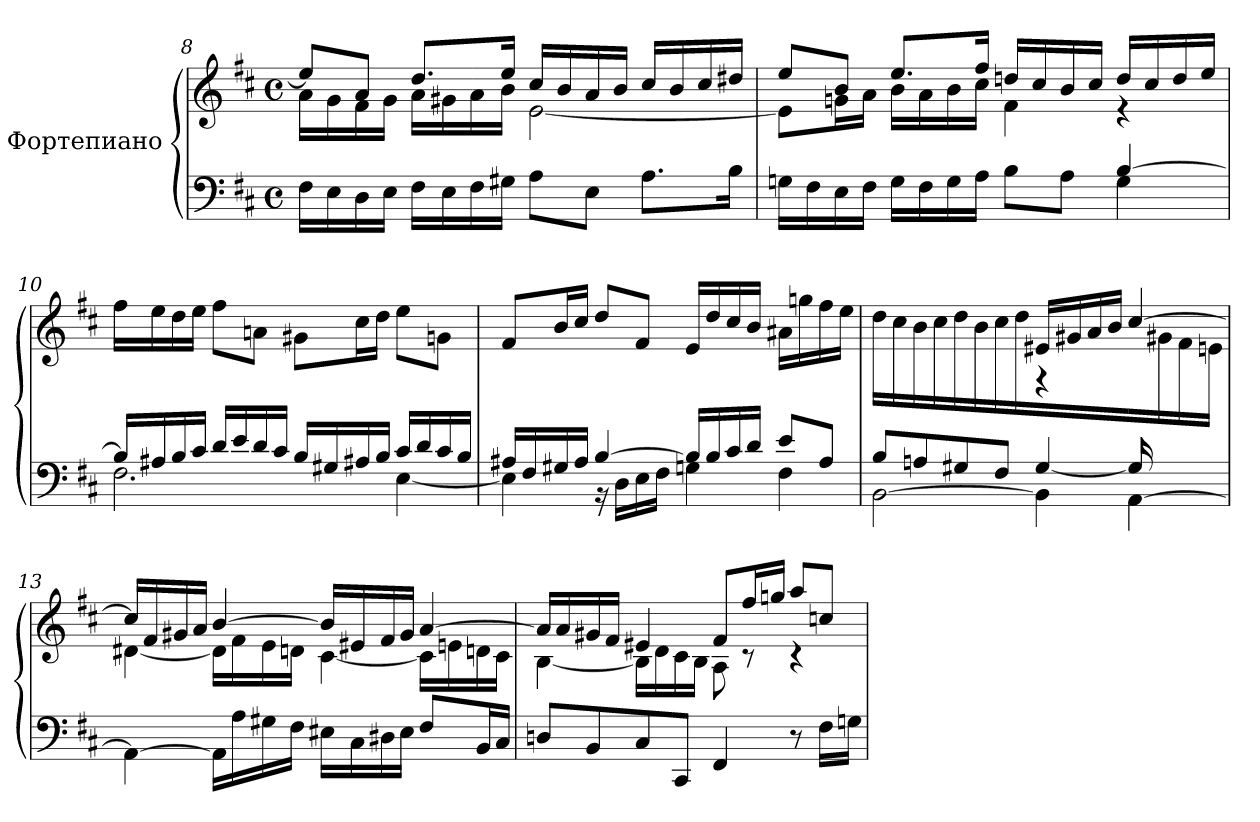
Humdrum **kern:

**kern	**kern
*part1	*part1
*staff2	*staff1
*I"Фортепиано	*
!!LO:LB:g=z
*clefF4	*clefG2
*k[f#c#]	*k[f#c#]
*M4/4	*M4/4
*met(c)	*met(c)
=8	=8
*	*^
16F#<\LL	8ee/L]	16a\LL
16E\	.	16g>\
16D\	8a/J	16f#>\
16E\JJ	.	16g>\JJ
16F#\LL	8.dd/L	16a>\LL
16E\	.	16g#X\
16F#\	.	16a>\
16G#X\JJ	16ee/Jk	16b>\JJ
8A\L	16cc#/LL	[2e>\
.	16b/	.
8E<\J	16a/	.
.	16b/JJ	.
8.A<\L	16cc#/LL	.
.	16b/	.
.	16cc#/	.
16B<\Jk	16dd#X/JJ	.
=9	=9	=9
*^	*	*
2.ryy	16Gn<\LL	8ee/L	8e\L]
.	16F#\	.	.
.	16E\	8b/J	16gn>\L
.	16F#\JJ	.	16a\JJ
.	16G\LL	8.ee/L	16b\LL
.	16F#\	.	16a\
.	16G\	.	16b>\
.	16A\JJ	16ff#/Jk	16cc#>\JJ
.	8B<\L	16ddn/LL	4f#>\
.	.	16cc#/	.
.	8A<\J	16b/	.
.	.	16cc#/JJ	.
[4B</	4G<\	16dd/LL	4r
.	.	16cc#/	.
.	.	16dd/	.
.	.	16ee/JJ	.
*	*	*v	*v
!!LO:PB:g=z
=10	=10	=10
16B/LL]	2.F#\	16ff#\LL
16A#X</	.	16ee\
16B</	.	16dd\
16c#</JJ	.	16ee\JJ
16d/LL	.	8ff#\L
16e/	.	.
16d/	.	8an\J
16c#/JJ	.	.
16B</LL	.	8g#X\L
16G#X</	.	.
16A#X/	.	16cc#\L
16B/JJ	.	16dd\JJ
16c#</LL	[4E<\	8ee\L
16d/	.	.
16c#/	.	8gn\J
16B</JJ	.	.
=11	=11	=11
16A#X/LL	4E\]	8f#/L
16F#/	.	.
16G#X/	.	16b/L
16A#/JJ	.	16cc#/JJ
[4B/	16rBB	8dd/L
.	16D<\LL	.
.	16E<\	8f#/J
.	16F#<\JJ	.
16B/LL]	4Gn<\	16e/LL
16B</	.	16dd/
16c#/	.	16cc#/
16d/JJ	.	16b/JJ
8e/L	4F#\	16a#X\LL
.	.	16ggn\
8A#</J	.	16ff#\
.	.	16ee\JJ
!!LO:LB:g=z
=12	=12	=12
*	*^	*^
2.ryy	8B/L	[2BB\	2ryy	16dd>\LL
.	.	.	.	16cc#>\
.	8An</	.	.	16b\
.	.	.	.	16cc#\JJ
.	8G#X/	.	.	16dd\LL
.	.	.	.	16b\
.	8F#/J	.	.	16cc#\
.	.	.	.	16dd>\JJ
.	[4G#/	4BB<<\]	16e#X/LL	4r
.	.	.	16g#X/	.
.	.	.	16a/	.
.	.	.	16b/JJ	.
16G#/LL]	4ryy	[>4AA\	[4cc#/	16ryy
8.ryy	.	.	.	16g#X>\
.	.	.	.	16f#>\
.	.	.	.	16en\JJ
*v	*v	*v	*	*
=13	=13	=13
4AA\_	16cc#/LL]	[4d#X\
.	16f#/	.
.	16g#X/	.
.	16a/JJ	.
16AA\LL]	[4b/	16d#\LL]
16A\	.	16f#>\
16G#X\	.	16e>\
16F#<\JJ	.	16dn>\JJ
16E#X<\LL	16b/LL]	[4c#\
16C#<\	16e#X/	.
16D#X<\	16f#/	.
16E#<\JJ	16g#/JJ	.
8F#</L	[4a/	16c#\LL]
.	.	16en\
16BB</L	.	16dn\
16C#/JJ	.	16c#\JJ
!!LO:LB:g=z	!!
=14	=14	=14
8Dn/L	16a/LL]	[4B\
.	16a/	.
8BB</	16g#X/	.
.	16f#/JJ	.
8C#</	4e#X/	16B\LL]
.	.	16d>\
8CC#/J	.	16c#\
.	.	16B\JJ
4FF#/	8f#/L	8A\
.	16ff#/L	8rc
.	16ggn/JJ	.
8r	8aa/L	4rc
16F#<\LL	8ccn/J	.
16Gn\JJ	.	.
*	*v	*v
=	=
*-	*-
